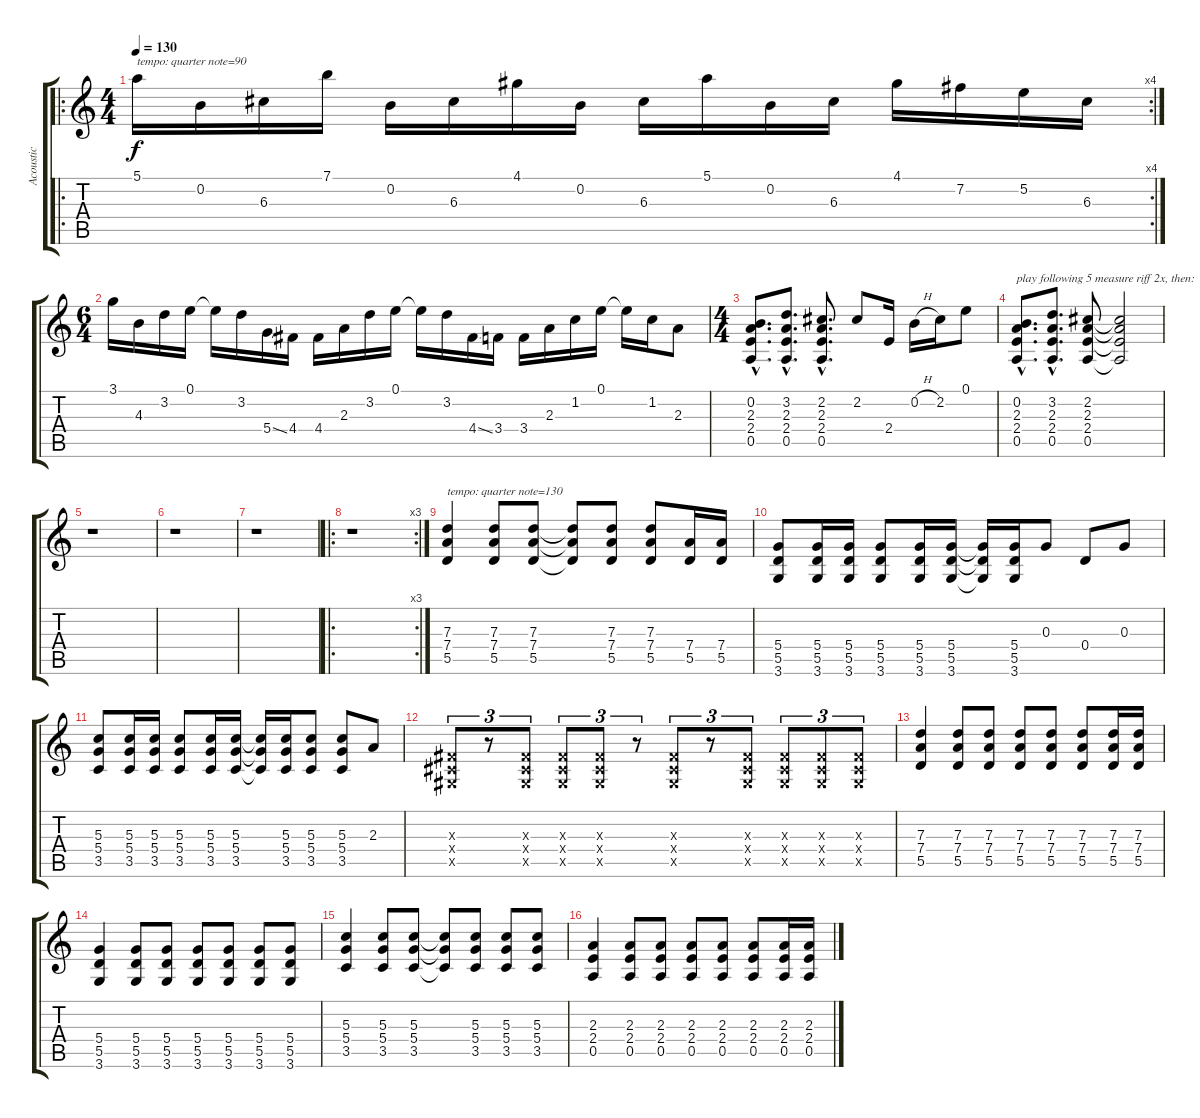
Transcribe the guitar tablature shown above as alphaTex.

\track ("Acoustic" "Acoustic") {instrument acousticguitarsteel}
\staff {score tabs}
\tuning (E4 B3 G3 D3 A2 E2) {hide}
\ro
\rc 4
\ts (4 4)
\tempo 130
\clef g2
\ks c
5.1.16{txt "tempo: quarter note=90" dy f instrument acousticguitarsteel} 0.2.16 6.3.16 7.1.16 0.2.16 6.3.16 4.1.16 0.2.16 6.3.16 5.1.16 0.2.16 6.3.16 4.1.16 7.2.16 5.2.16 6.3.16 |
\ts (6 4)
3.1.16 4.3.16 3.2.16 0.1.16 0.1{t}.16 3.2.16 5.4{ss}.16 4.4.16 4.4.16 2.3.16 3.2.16 0.1.16 0.1{t}.16 3.2.16 4.4{ss}.16 3.4.16 3.4.16 2.3.16 1.2.16 0.1.16 0.1{t}.16 1.2.16 2.3.8 |
\ts (4 4)
(0.2{hac} 2.3{hac} 2.4{hac} 0.5{hac}).8{d} (3.2{hac} 2.3{hac} 2.4{hac} 0.5{hac}).8{d} (2.2{hac} 2.3{hac} 2.4{hac} 0.5{hac}).8{d} 2.2.8 2.4.16 0.2{h}.16 2.2.16 0.1.8 |
(0.2{hac} 2.3{hac} 2.4{hac} 0.5{hac}).8{d txt "play following 5 measure riff 2x, then:"} (3.2{hac} 2.3{hac} 2.4{hac} 0.5{hac}).8{d} (2.2 2.3 2.4 0.5).8 (2.2{t} 2.3{t} 2.4{t} 0.5{t}).2 |
r.1 |
r.1 |
r.1 |
\ro
\rc 3
r.1 |
(7.3 7.4 5.5).4{txt "tempo: quarter note=130"} (7.3 7.4 5.5).8 (7.3 7.4 5.5).8 (7.3{t} 7.4{t} 5.5{t}).8 (7.3 7.4 5.5).8 (7.3 7.4 5.5).8 (7.4 5.5).16 (7.4 5.5).16 |
(5.4 5.5 3.6).8 (5.4 5.5 3.6).16 (5.4 5.5 3.6).16 (5.4 5.5 3.6).8 (5.4 5.5 3.6).16 (5.4 5.5 3.6).16 (5.4{t} 5.5{t} 3.6{t}).16 (5.4 5.5 3.6).16 0.3.8 0.4.8 0.3.8 |
(5.3 5.4 3.5).8 (5.3 5.4 3.5).16 (5.3 5.4 3.5).16 (5.3 5.4 3.5).8 (5.3 5.4 3.5).16 (5.3 5.4 3.5).16 (5.3{t} 5.4{t} 3.5{t}).16 (5.3 5.4 3.5).16 (5.3 5.4 3.5).8 (5.3 5.4 3.5).8 2.3.8 |
(-1.3{x} -1.4{x} -1.5{x}).8{tu (3 2)} r.8{tu (3 2)} (-1.3{x} -1.4{x} -1.5{x}).8{tu (3 2)} (-1.3{x} -1.4{x} -1.5{x}).8{tu (3 2)} (-1.3{x} -1.4{x} -1.5{x}).8{tu (3 2)} r.8{tu (3 2)} (-1.3{x} -1.4{x} -1.5{x}).8{tu (3 2)} r.8{tu (3 2)} (-1.3{x} -1.4{x} -1.5{x}).8{tu (3 2)} (-1.3{x} -1.4{x} -1.5{x}).8{tu (3 2)} (-1.3{x} -1.4{x} -1.5{x}).8{tu (3 2)} (-1.3{x} -1.4{x} -1.5{x}).8{tu (3 2)} |
(7.3 7.4 5.5).4 (7.3 7.4 5.5).8 (7.3 7.4 5.5).8 (7.3 7.4 5.5).8 (7.3 7.4 5.5).8 (7.3 7.4 5.5).8 (7.3 7.4 5.5).16 (7.3 7.4 5.5).16 |
(5.4 5.5 3.6).4 (5.4 5.5 3.6).8 (5.4 5.5 3.6).8 (5.4 5.5 3.6).8 (5.4 5.5 3.6).8 (5.4 5.5 3.6).8 (5.4 5.5 3.6).8 |
(5.3 5.4 3.5).4 (5.3 5.4 3.5).8 (5.3 5.4 3.5).8 (5.3{t} 5.4{t} 3.5{t}).8 (5.3 5.4 3.5).8 (5.3 5.4 3.5).8 (5.3 5.4 3.5).8 |
(2.3 2.4 0.5).4 (2.3 2.4 0.5).8 (2.3 2.4 0.5).8 (2.3 2.4 0.5).8 (2.3 2.4 0.5).8 (2.3 2.4 0.5).8 (2.3 2.4 0.5).16 (2.3 2.4 0.5).16
